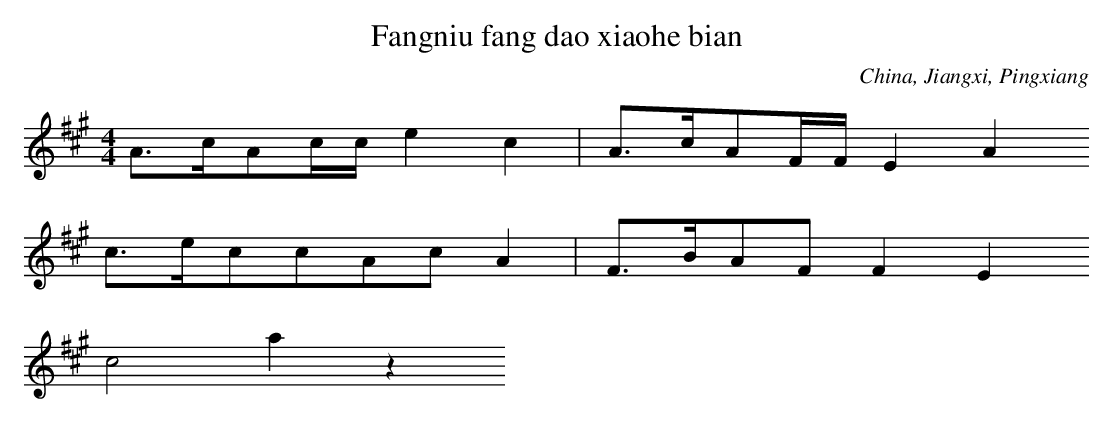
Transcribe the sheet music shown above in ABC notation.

X:1
T: Fangniu fang dao xiaohe bian
O: China, Jiangxi, Pingxiang
M: 4/4
L: 1/16
K: A
A3cA2cce4c4 | A3cA2FFE4A4
c3ec2c2A2c2A4 | F3BA2F2F4E4
c8a4z4
